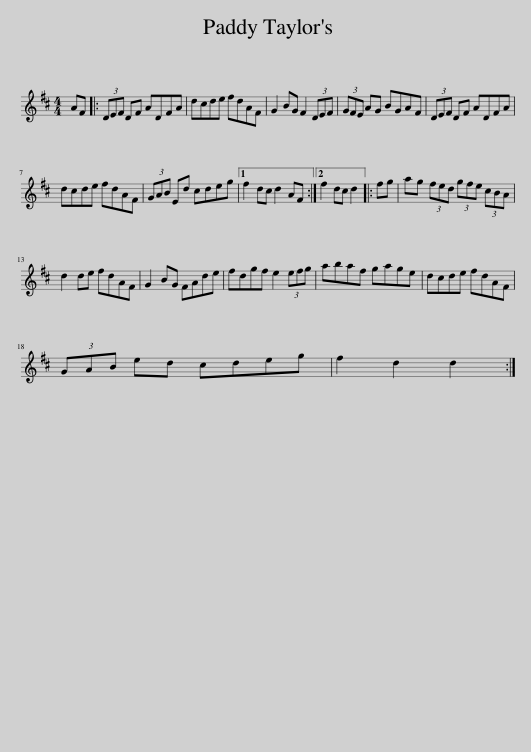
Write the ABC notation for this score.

X:1
L:1/8
M:4/4
I:linebreak $
K:D
V:1 treble
V:1
 AF |: (3DEF DF ADFA | dcde fdAF | G2 BG F2 (3DEF | (3GFE AG BGAF | %5
 (3DEF DF ADFA |$ dcde fdAF | (3GAB Ed cdeg |1 f2 dc d2 AF :|2 f2 dc d2 |: %10
 fg | ag (3fed (3gfe (3cBA |$ d2 de fdAF | G2 BG FAde | fdgf e2 (3efg | %15
 abaf gage | dcde fdAF |$ (3GAB ed cdeg | f2 d2 d2 :| %19
